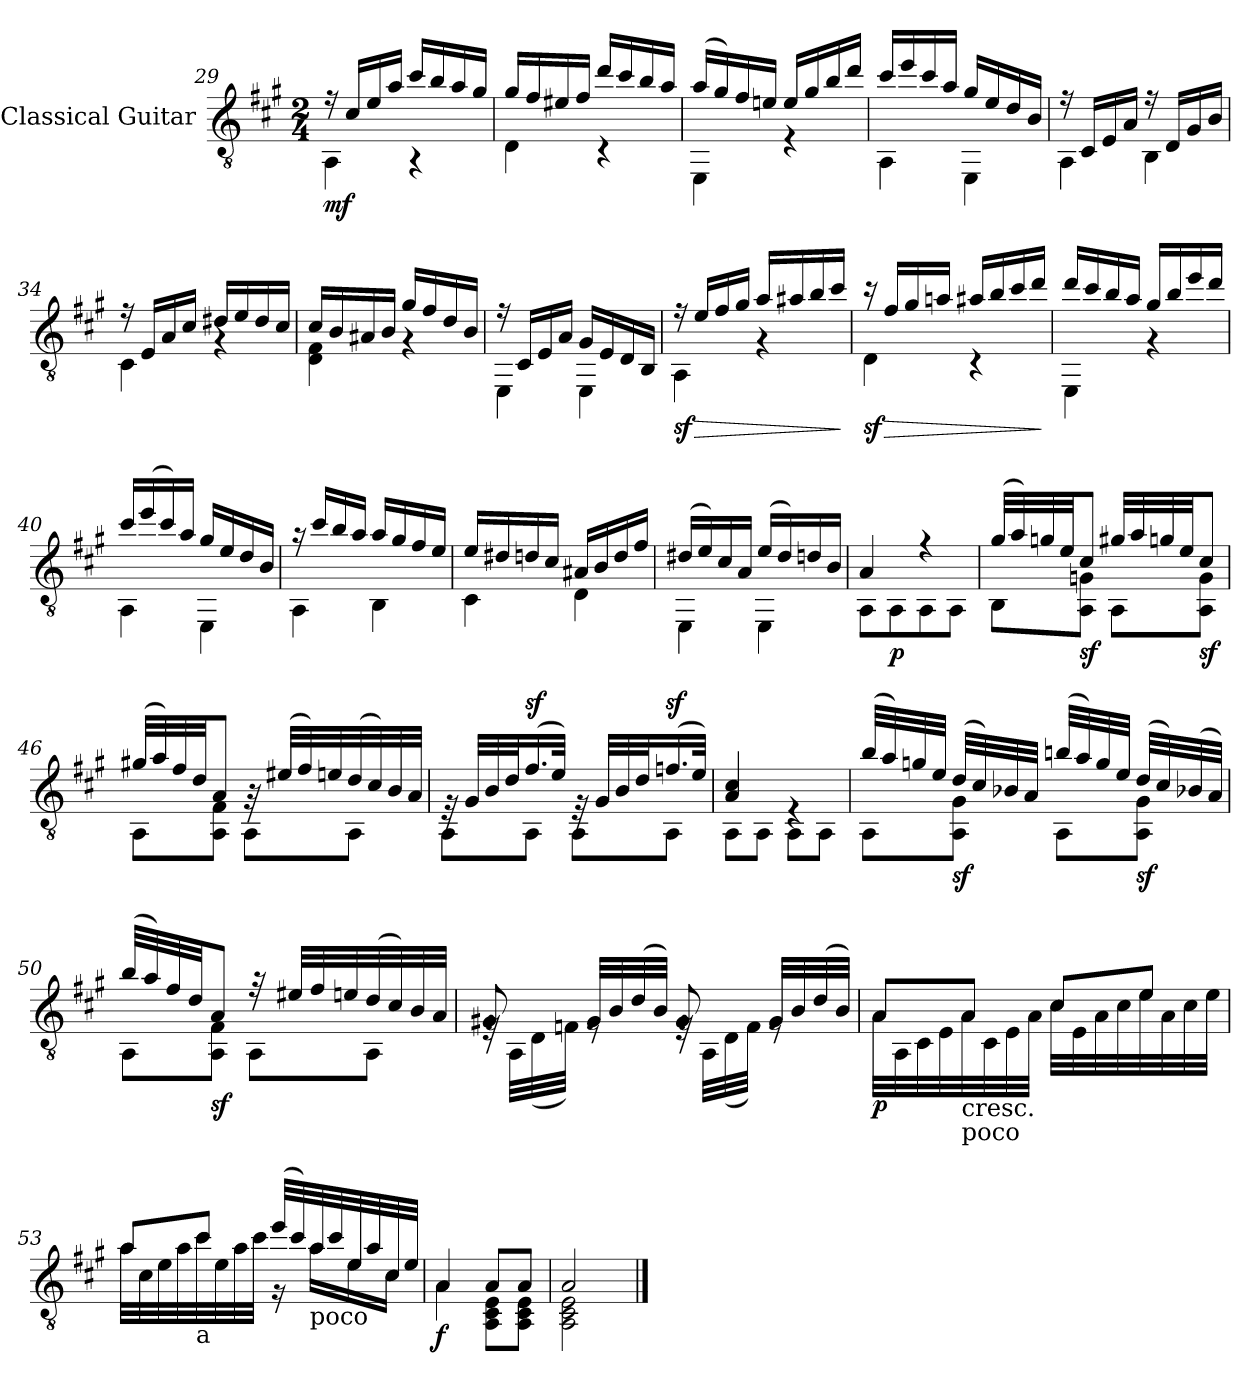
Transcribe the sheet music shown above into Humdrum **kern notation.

**kern	**dynam
*part1	*part1
*staff1	*staff1
*I"Classical Guitar	*
*I'Guit.	*
*clefGv2	*
*k[f#c#g#]	*
*M2/4	*
=29	=29
*^	*
!	!	!LO:DY:b
16r	4AA\	mf
16c#/LL	.	.
16e/	.	.
16a/JJ	.	.
16cc#/LL	4r	.
16b/	.	.
16a/	.	.
16g#/JJ	.	.
=30	=30	=30
16g#/LL	4D\	.
16f#/	.	.
16e#X/	.	.
16f#/JJ	.	.
16dd/LL	4r	.
16cc#/	.	.
16b/	.	.
16a/JJ	.	.
!!LO:LB:g=z	!!
=31	=31	=31
(<16a/LL	4EE\	.
16g#/)	.	.
16f#/	.	.
16en/JJ	.	.
16e/LL	4rE	.
16g#/	.	.
16b/	.	.
16dd/JJ	.	.
=32	=32	=32
16cc#/LL	4AA\	.
16ee/	.	.
16cc#/	.	.
16a/JJ	.	.
16g#/LL	4EE\	.
16e/	.	.
16d/	.	.
16B/JJ	.	.
=33	=33	=33
16r	4AA\	.
16C#/LL	.	.
16E/	.	.
16A/JJ	.	.
16r	4BB\	.
16D/LL	.	.
16G#/	.	.
16B/JJ	.	.
=34	=34	=34
16r	4C#\	.
16E/LL	.	.
16A/	.	.
16c#/JJ	.	.
16d#X/LL	4rG	.
16e/	.	.
16d#/	.	.
16c#/JJ	.	.
!!LO:LB:g=z	!!
=35	=35	=35
16c#/LL	4D\ 4F#\	.
16B/	.	.
16A#X/	.	.
16B/JJ	.	.
16g#/LL	4rG	.
16f#/	.	.
16d/	.	.
16B/JJ	.	.
=36	=36	=36
16r	4EE\	.
16C#/LL	.	.
16E/	.	.
16A/JJ	.	.
16G#/LL	4EE\	.
16E/	.	.
16D/	.	.
16BB/JJ	.	.
=37	=37	=37
!	!	!LO:DY:b
16r	4AA\	sf
!	!	!LO:HP:b
16e/LL	.	>
16f#/	.	.
16g#/JJ	.	.
16a/LL	4rG	.
16a#X/	.	.
16b/	.	.
16cc#/JJ	.	.
*v	*v	*
.	]
=38	=38
*^	*
!	!	!LO:DY:b
16r	4D\	sf
!	!	!LO:HP:b
16f#/LL	.	>
16g#/	.	.
16an/JJ	.	.
16a#X/LL	4r	.
16b/	.	.
16cc#/	.	.
16dd/JJ	.	.
*v	*v	*
.	]
!!LO:LB:g=z
=39	=39
*^	*
16dd/LL	4EE\	.
16cc#/	.	.
16b/	.	.
16a/JJ	.	.
16g#/LL	4rG	.
16b/	.	.
16ee/	.	.
16dd/JJ	.	.
=40	=40	=40
16cc#/LL	4AA\	.
(<16ee/	.	.
16cc#/)	.	.
16a/JJ	.	.
16g#/LL	4EE\	.
16e/	.	.
16d/	.	.
16B/JJ	.	.
=41	=41	=41
16r	4AA\	.
16cc#/LL	.	.
16b/	.	.
16a/JJ	.	.
16a/LL	4BB\	.
16g#/	.	.
16f#/	.	.
16e/JJ	.	.
=42	=42	=42
16e/LL	4C#\	.
16d#X/	.	.
16dn/	.	.
16c#/JJ	.	.
16A#X/LL	4D\	.
16B/	.	.
16d/	.	.
16f#/JJ	.	.
!!LO:LB:g=z	!!
=43	=43	=43
(<16d#X/LL	4EE\	.
16e/)	.	.
16c#/	.	.
16A/JJ	.	.
(<16e/LL	4EE\	.
16d#/)	.	.
16dn/	.	.
16B/JJ	.	.
=44	=44	=44
4A/	8AA\L	.
!	!	!LO:DY:b
.	8AA\	p
4r	8AA\	.
.	8AA\J	.
=45	=45	=45
(<32g#/LLL	8BB\L	.
32a/)	.	.
32gn/	.	.
32e/JJ	.	.
!	!	!LO:DY:b
8c#/J	8AA\ 8Gn\J	sf
32g#X/LLL	8AA\L	.
32a/	.	.
32gn/	.	.
32e/JJ	.	.
!	!	!LO:DY:b
8c#/J	8AA\ 8G\J	sf
=46	=46	=46
(<32g#X/LLL	8AA\L	.
32a/)	.	.
32f#/	.	.
32d/JJ	.	.
8A/J	8AA\ 8F#\J	.
32rG	8AA\L	.
(<32e#X/LLL	.	.
32f#/)	.	.
32en/	.	.
(<32d/	8AA\J	.
32c#/)	.	.
32B/	.	.
32A/JJJ	.	.
!!LO:LB:g=z	!!
=47	=47	=47
32rE	8AA\L	.
32G#/LLL	.	.
32B/	.	.
32d/J	.	.
!	!	!LO:DY:a
(<16.f#/	8AA\J	sf
32e/JJk)	.	.
32rE	8AA\L	.
32G#/LLL	.	.
32B/	.	.
32d/J	.	.
!	!	!LO:DY:a
(<16.fn/	8AA\J	sf
32e/JJk)	.	.
=48	=48	=48
4A/ 4c#/	8AA\L	.
.	8AA\J	.
4rE	8AA\L	.
.	8AA\J	.
=49	=49	=49
(<32b/LLL	8AA\L	.
32a/)	.	.
32gn/	.	.
32e/JJJ	.	.
!	!	!LO:DY:b
(<32d/LLL	8AA\ 8G#\J	sf
32c#/)	.	.
32B-X/	.	.
32A/JJJ	.	.
(<32bn/LLL	8AA\L	.
32a/)	.	.
32g/	.	.
32e/JJJ	.	.
!	!	!LO:DY:b
(<32d/LLL	8AA\ 8G#\J	sf
32c#/)	.	.
(<32B-X/	.	.
32A/JJJ)	.	.
!!LO:LB:g=z	!!
=50	=50	=50
(<32b/LLL	8AA\L	.
32a/)	.	.
32f#/	.	.
32d/JJ	.	.
!	!	!LO:DY:b
8A/J	8AA\ 8F#\J	sf
32r	8AA\L	.
32e#X/LLL	.	.
32f#/	.	.
32en/	.	.
(<32d/	8AA\J	.
32c#/)	.	.
32B/	.	.
32A/JJJ	.	.
=51	=51	=51
8G#X/	32rE	.
.	32AA\LLL	.
.	(>32D\	.
.	32Fn\JJJ)	.
32G#/LLL	8rE	.
32B/	.	.
(<32d/	.	.
32B/JJJ)	.	.
8G#/	32rE	.
.	32AA\LLL	.
.	(>32D\	.
.	32F\JJJ)	.
32G#/LLL	8rE	.
32B/	.	.
(<32d/	.	.
32B/JJJ)	.	.
!!LO:LB:g=z	!!
=52	=52	=52
!	!	!LO:DY:b
8A/L	32A\LLL	p
.	32AA\	.
.	32C#\	.
.	32E\	.
!LO:TX:b:t=cresc.	!	!
!LO:TX:b:t=poco	!	!
8A/J	32A\	.
.	32C#\	.
.	32E\	.
.	32A\JJJ	.
8c#/L	32c#\LLL	.
.	32E\	.
.	32A\	.
.	32c#\	.
8e/J	32e\	.
.	32A\	.
.	32c#\	.
.	32e\JJJ	.
=53	=53	=53
8a/L	32a\LLL	.
.	32c#\	.
.	32e\	.
.	32a\	.
!LO:TX:b:t=a	!	!
8cc#/J	32cc#\	.
.	32e\	.
.	32a\	.
.	32cc#\JJJ	.
(<32ee/LLL	16r	.
32cc#/)	.	.
!LO:TX:b:t=poco	!	!
32a/	16a\LL	.
32cc#/	.	.
32e/	16e\	.
32a/	.	.
32c#/	16c#\JJ	.
32e/JJJ	.	.
=54	=54	=54
!	!	!LO:DY:b
4A/	4A\	f
8A/L	8AA\ 8C#\ 8E\L	.
8A/J	8AA\ 8C#\ 8E\J	.
=55	=55	=55
2A/	2AA\ 2C#\ 2E\	.
*v	*v	*
==	==
*-	*-
